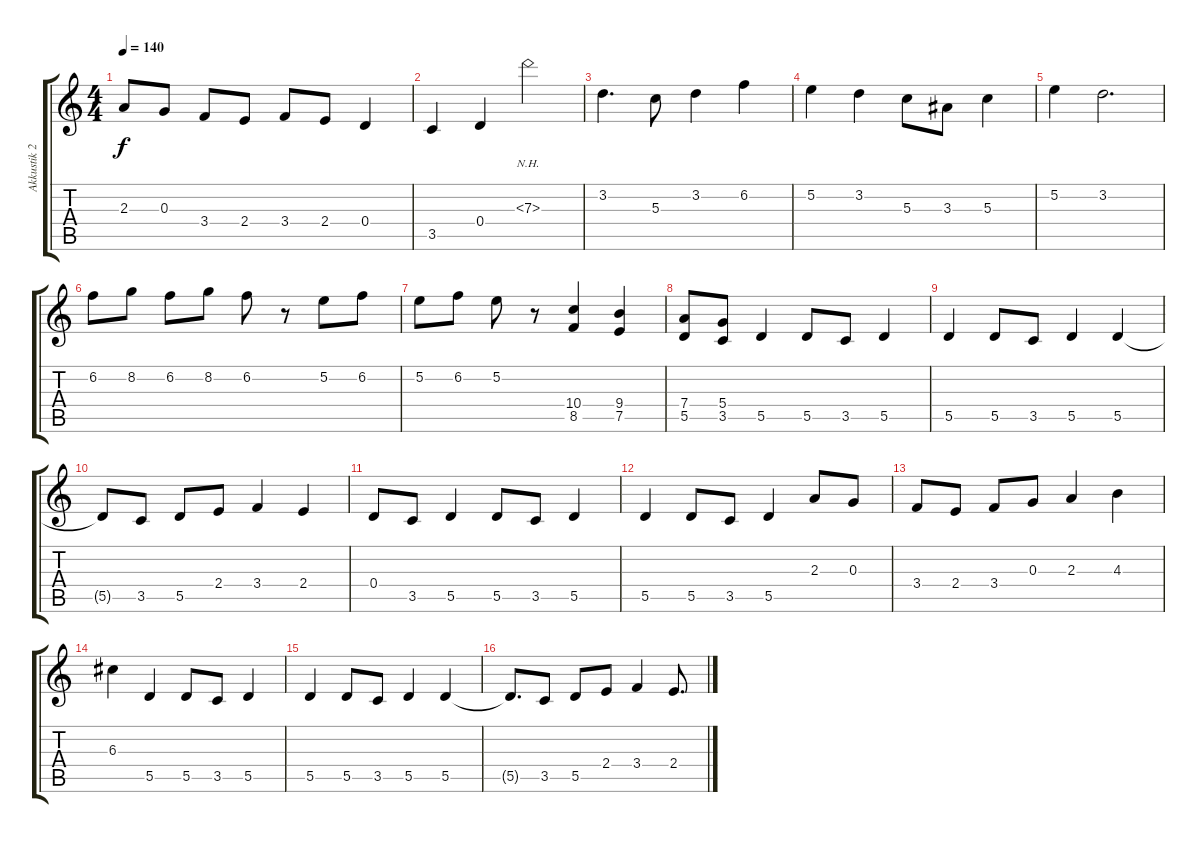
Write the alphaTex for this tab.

\track ("Akkustik 2" "Akkustik 2") {instrument acousticguitarsteel}
\staff {score tabs}
\tuning (E4 B3 G3 D3 A2 E2) {hide}
\ts (4 4)
\tempo 140
\clef g2
\ks c
2.3.8{dy f} 0.3.8 3.4.8 2.4.8 3.4.8 2.4.8 0.4.4 |
3.5.4 0.4.4 7.3{nh}.2 |
3.2.4{d} 5.3.8 3.2.4 6.2.4 |
5.2.4 3.2.4 5.3.8 3.3.8 5.3.4 |
5.2.4 3.2.2{d} |
6.2.8 8.2.8 6.2.8 8.2.8 6.2.8 r.8 5.2.8 6.2.8 |
5.2.8 6.2.8 5.2.8 r.8 (10.4 8.5).4 (9.4 7.5).4 |
(7.4 5.5).8 (5.4 3.5).8 5.5.4 5.5.8 3.5.8 5.5.4 |
5.5.4 5.5.8 3.5.8 5.5.4 5.5.4 |
5.5{t}.8 3.5.8 5.5.8 2.4.8 3.4.4 2.4.4 |
0.4.8 3.5.8 5.5.4 5.5.8 3.5.8 5.5.4 |
5.5.4 5.5.8 3.5.8 5.5.4 2.3.8 0.3.8 |
3.4.8 2.4.8 3.4.8 0.3.8 2.3.4 4.3.4 |
6.3.4 5.5.4 5.5.8 3.5.8 5.5.4 |
5.5.4 5.5.8 3.5.8 5.5.4 5.5.4 |
5.5{t}.8{d} 3.5.8 5.5.8 2.4.8 3.4.4 2.4.8{d}
